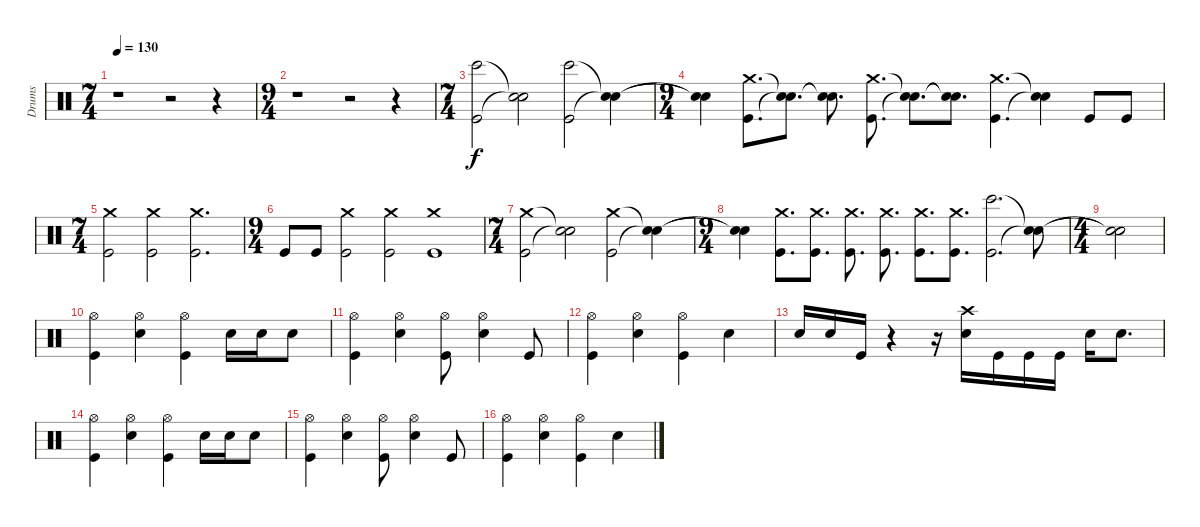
\track ("Drums" "Drums") {instrument percussion}
\staff {score}
\articulation defaults
\ts (7 4)
\tempo 130
\clef neutral
\ks c
r.1{dy f} r.2 r.4 |
\ts (9 4)
r.1 r.2 r.4 |
\ts (7 4)
("Bongo High (hit)" "Kick (hit)").2 ("Snare (hit)"{t} "Snare (hit)"{t}).2 ("Bongo High (hit)" "Kick (hit)").2 ("Snare (hit)"{t} "Snare (hit)"{t}).4 |
\ts (9 4)
("Snare (hit)"{t} "Snare (hit)"{t}).4 ("Crash medium (hit)" "Kick (hit)").8{d} ("Snare (hit)"{t} "Snare (hit)"{t}).8{d} ("Snare (hit)"{t} "Snare (hit)"{t}).8{d} ("Crash medium (hit)" "Kick (hit)").8{d} ("Snare (hit)"{t} "Snare (hit)"{t}).8{d} ("Snare (hit)"{t} "Snare (hit)"{t}).8{d} ("Crash medium (hit)" "Kick (hit)").4{d} ("Snare (hit)"{t} "Snare (hit)"{t}).4 "Kick (hit)".8 "Kick (hit)".8 |
\ts (7 4)
("Crash medium (hit)" "Kick (hit)").2 ("Crash medium (hit)" "Kick (hit)").2 ("Crash medium (hit)" "Kick (hit)").2{d} |
\ts (9 4)
"Kick (hit)".8 "Kick (hit)".8 ("Crash medium (hit)" "Kick (hit)").2 ("Crash medium (hit)" "Kick (hit)").2 ("Crash medium (hit)" "Kick (hit)").1 |
\ts (7 4)
("Crash medium (hit)" "Kick (hit)").2 ("Snare (hit)"{t} "Snare (hit)"{t}).2 ("Crash medium (hit)" "Kick (hit)").2 ("Snare (hit)"{t} "Snare (hit)"{t}).4 |
\ts (9 4)
("Snare (hit)"{t} "Snare (hit)"{t}).4 ("Crash medium (hit)" "Kick (hit)").8{d} ("Crash medium (hit)" "Kick (hit)").8{d} ("Crash medium (hit)" "Kick (hit)").8{d} ("Crash medium (hit)" "Kick (hit)").8{d} ("Crash medium (hit)" "Kick (hit)").8{d} ("Crash medium (hit)" "Kick (hit)").8{d} ("Bongo High (hit)" "Kick (hit)").2{d} ("Snare (hit)"{t} "Snare (hit)"{t}).8 |
\ts (4 4)
("Snare (hit)"{t} "Snare (hit)"{t}).2 |
("Kick (hit)" "Hi-Hat (open)").4 ("Snare (hit) 2" "Hi-Hat (open)").4 ("Kick (hit)" "Hi-Hat (open)").4 "Snare (hit) 2".16 "Snare (hit) 2".16 "Snare (hit) 2".8 |
("Hi-Hat (open)" "Kick (hit)").4 ("Hi-Hat (open)" "Snare (hit) 2").4 ("Hi-Hat (open)" "Kick (hit)").8 ("Hi-Hat (open)" "Snare (hit) 2").4 "Kick (hit)".8 |
("Hi-Hat (open)" "Kick (hit)").4 ("Hi-Hat (open)" "Snare (hit) 2").4 ("Hi-Hat (open)" "Kick (hit)").4 "Snare (hit) 2".4 |
"Snare (hit) 2".16 "Snare (hit) 2".16 "Kick (hit)".16 r.4 r.16 ("Crash high (hit)" "Snare (hit) 2").16 "Kick (hit)".16 "Kick (hit)".16 "Kick (hit)".16 "Snare (hit) 2".16 "Snare (hit) 2".8{d} |
("Kick (hit)" "Hi-Hat (open)").4 ("Snare (hit) 2" "Hi-Hat (open)").4 ("Kick (hit)" "Hi-Hat (open)").4 "Snare (hit) 2".16 "Snare (hit) 2".16 "Snare (hit) 2".8 |
("Hi-Hat (open)" "Kick (hit)").4 ("Hi-Hat (open)" "Snare (hit) 2").4 ("Hi-Hat (open)" "Kick (hit)").8 ("Hi-Hat (open)" "Snare (hit) 2").4 "Kick (hit)".8 |
("Hi-Hat (open)" "Kick (hit)").4 ("Hi-Hat (open)" "Snare (hit) 2").4 ("Hi-Hat (open)" "Kick (hit)").4 "Snare (hit) 2".4
